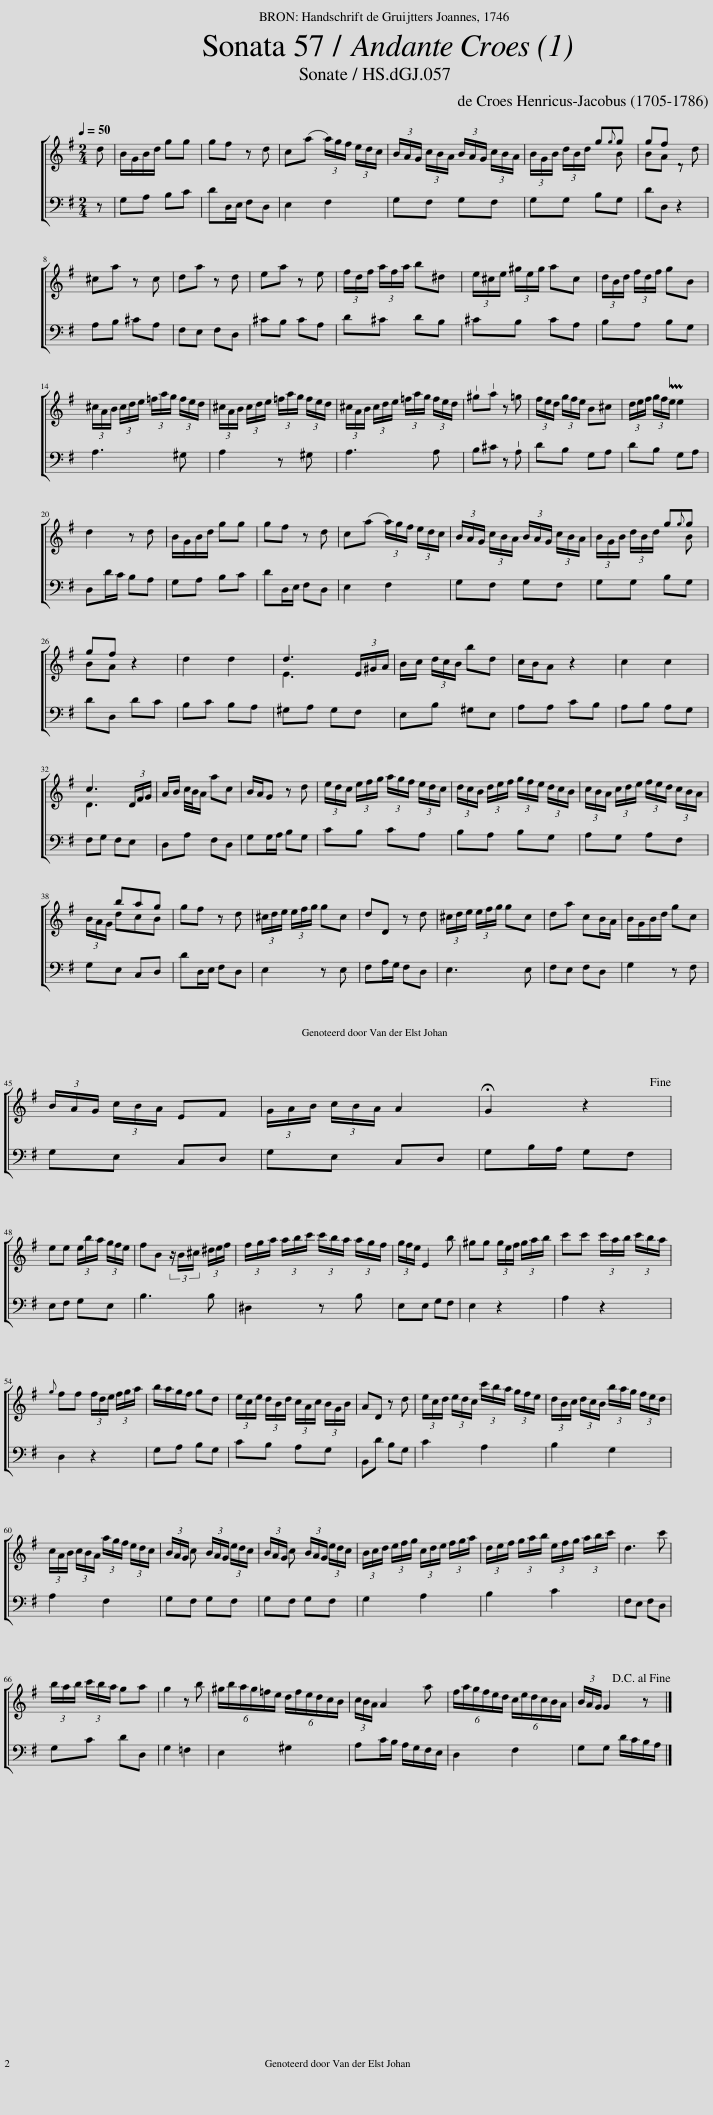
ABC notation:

X:1
%%score [ ( 1 2 ) 3 ]
L:1/8
Q:1/4=50
M:2/4
I:linebreak $
K:G
V:1 treble
V:2 treble
V:3 bass
V:1
 d | B/G/B/d/ gg | gf z d | c(a (3a/)g/f/ (3e/d/c/ | (3B/A/G/ (3c/B/A/ (3B/A/G/ (3c/B/A/ | %5
 (3B/G/B/ (3d/B/d/ g{g}g | gf z d |$ ^ca z c | da z d | ea z e | %10
 (3f/d/f/ (3a/f/a/ b^d | (3e/^c/e/ (3^g/e/g/ ac | (3d/B/d/ (3f/d/f/ gB |$ (3^c/A/B/ (3c/d/e/ (3=f/a/g/ (3f/e/d/ | (3^c/A/B/ (3c/d/e/ (3=f/a/g/ (3f/e/d/ | %15
 (3^c/A/B/ (3c/d/e/ (3=f/a/g/ (3f/e/d/ | !wedge!^g!wedge!a z =g | (3f/e/d/ (3g/f/e/ B^c | (3d/e/f/ (3g/f/e/ Pe2 |$ d2 z d | %20
 B/G/B/d/ gg | gf z d | c(a (3a/)g/f/ (3e/d/c/ | (3B/A/G/ (3c/B/A/ (3B/A/G/ (3c/B/A/ | (3B/G/B/ (3d/B/d/ g{g}g |$ %25
 gf z2 | d2 d2 | d3 (3E/^G/A/ | B/c/ (3d/c/B/ bd | c/B/A z2 | %30
 c2 c2 |$ c3 (3D/F/G/ | A/B/ c/4B/4A/ ac | B/A/G z d | (3e/d/c/ (3e/f/g/ (3a/g/f/ (3e/d/c/ | %35
 (3d/c/B/ (3d/e/f/ (3g/f/e/ (3d/c/B/ | (3c/B/A/ (3c/d/e/ (3f/e/d/ (3c/B/A/ |$ (3B/A/G/ bag | gf z d | (3^c/d/e/ (3e/f/g/ gc | %40
 dD z d | (3^c/d/e/ (3e/f/g/ gc | da cB/A/ | B/G/B/d/ gc |$ (3B/A/G/ (3c/B/A/ EF | %45
 (3G/A/B/ (3c/B/A/ A2 | !fermata!G2 z2!fine! |$ ee (3e/b/a/ (3g/f/e/ | fB (3z/ B/^c/ (3^d/e/f/ | (3f/g/a/ (3a/b/c'/ (3c'/b/a/ (3a/g/f/ | %50
 (3g/f/e/ E2 b | ^gg (3g/e/f/ (3g/a/b/ | c'c' (3c'/a/b/ (3c'/b/a/ |${g} ff (3f/d/e/ (3f/g/a/ | b/a/g/f/ gd | %55
 (3e/c/e/ (3d/B/d/ (3c/A/c/ (3B/G/B/ | AD z d | (3e/c/d/ (3e/d/c/ (3c'/b/a/ (3g/f/e/ | (3d/B/c/ (3d/c/B/ (3b/a/g/ (3f/e/d/ |$ (3c/A/B/ (3c/B/A/ (3a/g/f/ (3e/d/c/ | %60
 (3B/A/G/ c (3B/A/G/ (3e/d/c/ | (3B/A/G/ c (3B/A/G/ (3e/d/c/ | (3B/c/d/ (3e/f/g/ (3c/d/e/ (3f/g/a/ | (3d/e/f/ (3g/a/b/ (3e/f/g/ (3a/b/c'/ | d3 c' |$ %65
 (3b/a/b/ (3c'/b/a/ ga | g2 z b | (6:4:6^g/b/a/g/=f/e/ (6:4:6d/f/e/d/c/B/ | (3c/B/A/ A2 a | (6:4:6f/a/g/f/e/d/ (6:4:6c/e/d/c/B/A/ | %70
 (3B/A/G/ G2 z!D.C.! |] %71
V:2
 x | x4 | x4 | x4 | x4 | %5
 x3 B | BA x2 |$ x4 | x4 | x4 | %10
 x4 | x4 | x4 |$ x4 | x4 | %15
 x4 | x4 | x4 | x4 |$ x4 | %20
 x4 | x4 | x4 | x4 | x3 B |$ %25
 BA x2 | x4 | E3 x | x4 | x4 | %30
 x4 |$ D3 x | x4 | x4 | x4 | %35
 x4 | x4 |$ x dcB | x4 | x4 | %40
 x4 | x4 | x4 | x4 |$ x4 | %45
 x4 | x4 |$ x4 | x4 | x4 | %50
 x4 | x4 | x4 |$ x4 | x4 | %55
 x4 | x4 | x4 | x4 |$ x4 | %60
 x4 | x4 | x4 | x4 | x4 |$ %65
 x4 | x4 | x4 | x4 | x4 | %70
 x4 |] %71
V:3
 z | G,A, B,C | DD,/E,/ F,D, | E,2 F,2 | G,F, G,F, | %5
 G,G, B,G, | DD, z2 |$ A,B, ^CA, | F,E, F,D, | ^CB, CA, | %10
 D^C DB, | ^CB, CA, | B,A, B,G, |$ A,3 ^G, | A,2 z ^G, | %15
 A,3 A, | B,^C z !wedge!A, | DB, G,A, | DB, G,A, |$ D,D/C/ B,A, | %20
 G,A, B,C | DD,/E,/ F,D, | E,2 F,2 | G,F, G,F, | G,G, B,G, |$ %25
 DD, DC | B,C B,A, | ^G,A, G,F, | E,B, ^G,E, | A,A, CB, | %30
 A,B, A,G, |$ F,G, F,E, | D,A, F,D, | G,G,/A,/ B,G, | CB, CA, | %35
 B,A, B,G, | A,G, A,F, |$ G,E, C,D, | DD,/E,/ F,D, | E,2 z E, | %40
 F,A,/G,/ F,D, | E,3 E, | F,E, F,D, | G,2 z F, |$ G,E, C,D, | %45
 G,E, C,D, | G,B,/A,/ G,F, |$ E,F, G,E, | B,3 B, | ^D,2 z B, | %50
 E,E, G,F, | E,2 z2 | A,2 z2 |$ D,2 z2 | G,A, B,G, | %55
 CB, A,G, | B,,D B,G, | C2 A,2 | B,2 G,2 |$ A,2 F,2 | %60
 G,F, G,F, | G,F, G,F, | G,2 A,2 | B,2 C2 | F,E, F,D, |$ %65
 G,C DD, | G,2 =F,2 | E,2 ^G,2 | A,C/B,/ A,/G,/F,/E,/ | D,2 F,2 | %70
 G,G, D/C/B,/A,/ |] %71
